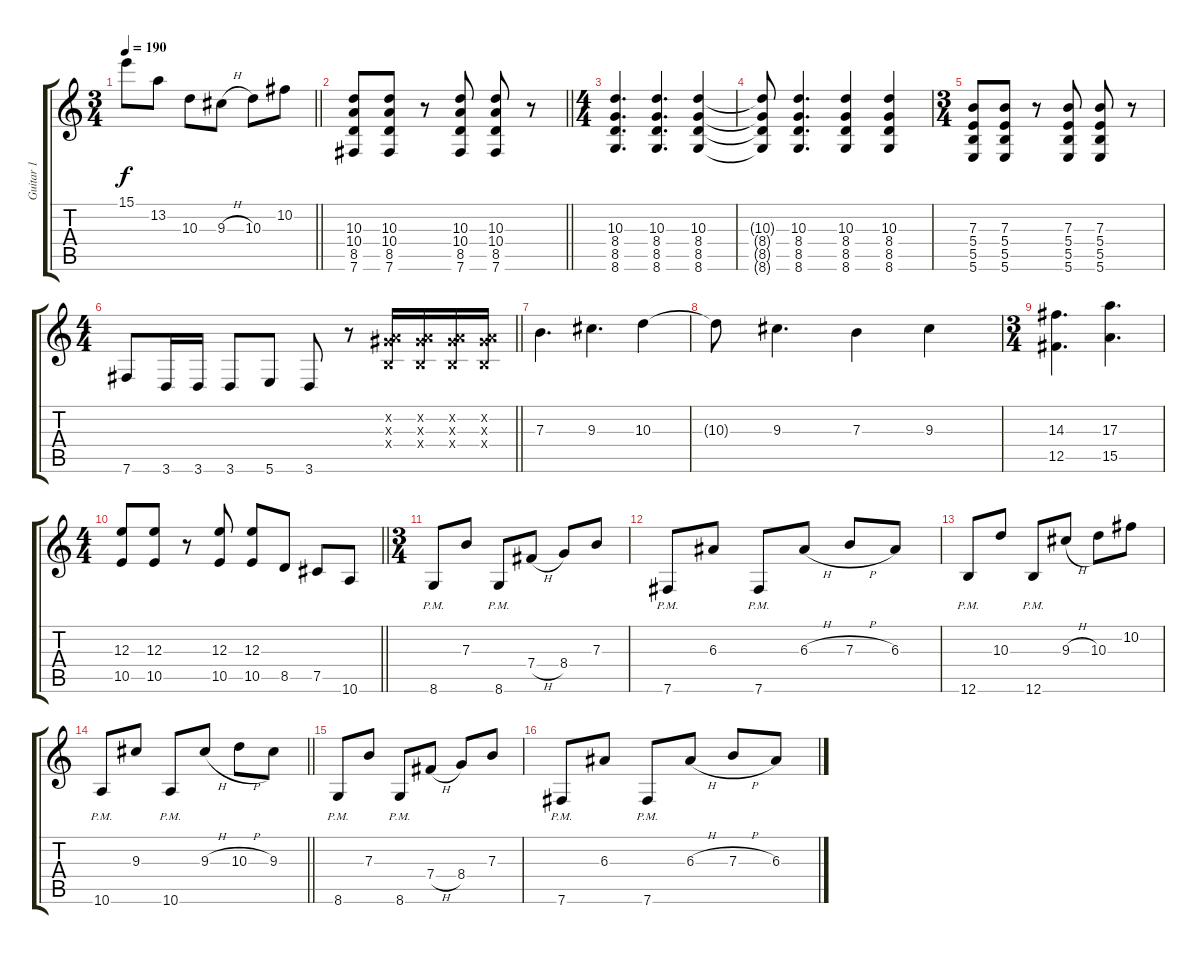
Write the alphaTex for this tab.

\track ("Guitar 1" "Guitar 1") {instrument distortionguitar}
\staff {score tabs}
\tuning (Db4 Ab3 E3 B2 Gb2 B1) {hide}
\ts (3 4)
\tempo 190
\clef g2
\barLineRight lightlight
\ks c
15.1.8{dy f} 13.2.8 10.3.8 9.3{h}.8 10.3.8 10.2.8 |
\barLineRight lightlight
(10.3 10.4 8.5 7.6).8 (10.3 10.4 8.5 7.6).8 r.8 (10.3 10.4 8.5 7.6).8 (10.3 10.4 8.5 7.6).8 r.8 |
\ts (4 4)
(10.3 8.4 8.5 8.6).4{d} (10.3 8.4 8.5 8.6).4{d} (10.3 8.4 8.5 8.6).4 |
(10.3{t} 8.4{t} 8.5{t} 8.6{t}).8 (10.3 8.4 8.5 8.6).4{d} (10.3 8.4 8.5 8.6).4 (10.3 8.4 8.5 8.6).4 |
\ts (3 4)
(7.3 5.4 5.5 5.6).8 (7.3 5.4 5.5 5.6).8 r.8 (7.3 5.4 5.5 5.6).8 (7.3 5.4 5.5 5.6).8 r.8 |
\ts (4 4)
\barLineRight lightlight
7.6.8 3.6.16 3.6.16 3.6.8 5.6.8 3.6.8 r.8 (0.2{x} 5.3{x} 0.4{x}).16 (0.2{x} 5.3{x} 0.4{x}).16 (0.2{x} 5.3{x} 0.4{x}).16 (0.2{x} 5.3{x} 0.4{x}).16 |
7.3.4{d} 9.3.4{d} 10.3.4 |
10.3{t}.8 9.3.4{d} 7.3.4 9.3.4 |
\ts (3 4)
(14.3 12.5).4{d} (17.3 15.5).4{d} |
\ts (4 4)
\barLineRight lightlight
(12.3 10.5).8 (12.3 10.5).8 r.8 (12.3 10.5).8 (12.3 10.5).8 8.5.8 7.5.8 10.6.8 |
\ts (3 4)
8.6{pm}.8 7.3.8 8.6{pm}.8 7.4{h}.8 8.4.8 7.3.8 |
7.6{pm}.8 6.3.8 7.6{pm}.8 6.3{h}.8 7.3{h}.8 6.3.8 |
12.6{pm}.8 10.3.8 12.6{pm}.8 9.3{h}.8 10.3.8 10.2.8 |
\barLineRight lightlight
10.6{pm}.8 9.3.8 10.6{pm}.8 9.3{h}.8 10.3{h}.8 9.3.8 |
8.6{pm}.8 7.3.8 8.6{pm}.8 7.4{h}.8 8.4.8 7.3.8 |
7.6{pm}.8 6.3.8 7.6{pm}.8 6.3{h}.8 7.3{h}.8 6.3.8
